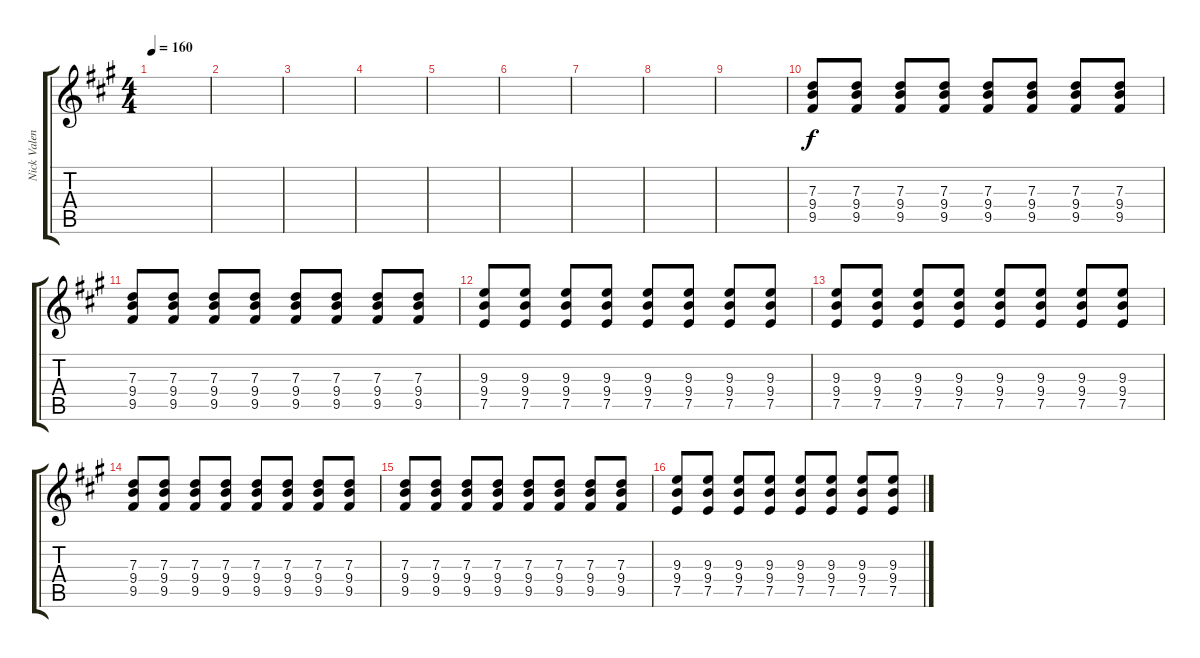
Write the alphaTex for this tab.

\track ("Nick Valensi" "Nick Valen") {instrument overdrivenguitar}
\staff {score tabs}
\tuning (E4 B3 G3 D3 A2 E2) {hide}
\ts (4 4)
\tempo 160
\clef g2
\ks a
|
|
|
|
|
|
|
|
|
(7.3 9.4 9.5).8 (7.3 9.4 9.5).8 (7.3 9.4 9.5).8 (7.3 9.4 9.5).8 (7.3 9.4 9.5).8 (7.3 9.4 9.5).8 (7.3 9.4 9.5).8 (7.3 9.4 9.5).8 |
(7.3 9.4 9.5).8 (7.3 9.4 9.5).8 (7.3 9.4 9.5).8 (7.3 9.4 9.5).8 (7.3 9.4 9.5).8 (7.3 9.4 9.5).8 (7.3 9.4 9.5).8 (7.3 9.4 9.5).8 |
(9.3 9.4 7.5).8 (9.3 9.4 7.5).8 (9.3 9.4 7.5).8 (9.3 9.4 7.5).8 (9.3 9.4 7.5).8 (9.3 9.4 7.5).8 (9.3 9.4 7.5).8 (9.3 9.4 7.5).8 |
(9.3 9.4 7.5).8 (9.3 9.4 7.5).8 (9.3 9.4 7.5).8 (9.3 9.4 7.5).8 (9.3 9.4 7.5).8 (9.3 9.4 7.5).8 (9.3 9.4 7.5).8 (9.3 9.4 7.5).8 |
(7.3 9.4 9.5).8 (7.3 9.4 9.5).8 (7.3 9.4 9.5).8 (7.3 9.4 9.5).8 (7.3 9.4 9.5).8 (7.3 9.4 9.5).8 (7.3 9.4 9.5).8 (7.3 9.4 9.5).8 |
(7.3 9.4 9.5).8 (7.3 9.4 9.5).8 (7.3 9.4 9.5).8 (7.3 9.4 9.5).8 (7.3 9.4 9.5).8 (7.3 9.4 9.5).8 (7.3 9.4 9.5).8 (7.3 9.4 9.5).8 |
(9.3 9.4 7.5).8 (9.3 9.4 7.5).8 (9.3 9.4 7.5).8 (9.3 9.4 7.5).8 (9.3 9.4 7.5).8 (9.3 9.4 7.5).8 (9.3 9.4 7.5).8 (9.3 9.4 7.5).8
